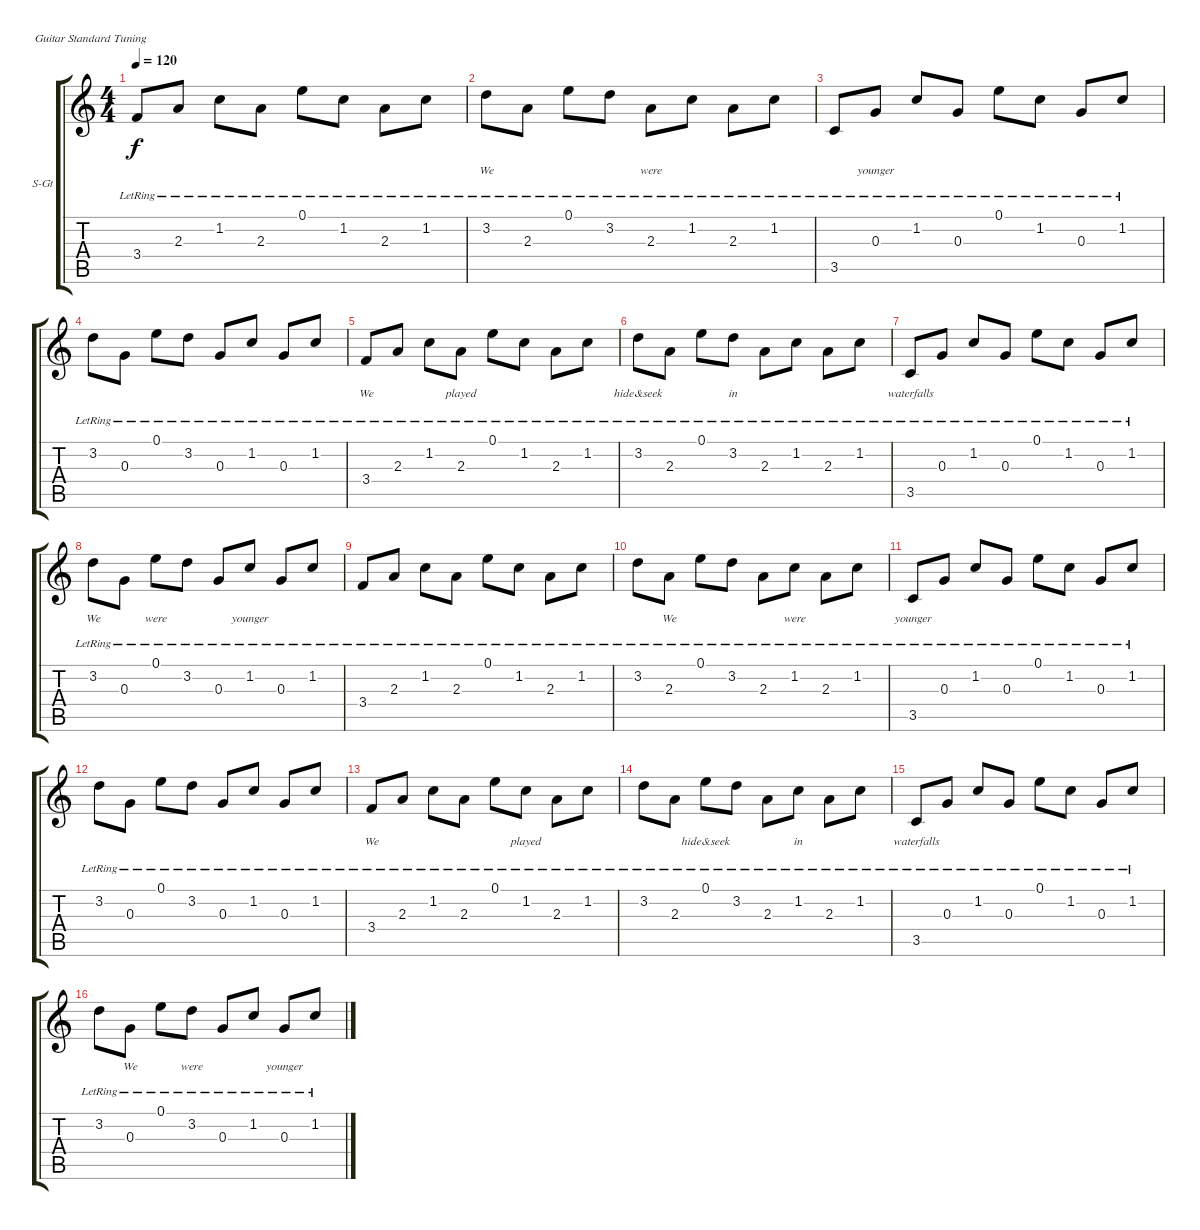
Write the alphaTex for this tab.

\defaultSystemsLayout 4
\bracketExtendMode groupsimilarinstruments
\firstSystemTrackNameOrientation horizontal
\otherSystemsTrackNameOrientation horizontal
\track ("Steel Guitar" "S-Gt") {instrument acousticguitarsteel}
\staff {score tabs}
\tuning (E4 B3 G3 D3 A2 E2)
\ts (4 4)
\tempo 120
\clef g2
\ks c
3.4{lr}.8{lyrics (0 "") lyrics (1 "") lyrics (2 "") lyrics (3 "") lyrics (4 "") dy f} 2.3{lr}.8{lyrics (0 "") lyrics (1 "") lyrics (2 "") lyrics (3 "") lyrics (4 "")} 1.2{lr}.8{lyrics (0 "") lyrics (1 "") lyrics (2 "") lyrics (3 "") lyrics (4 "")} 2.3{lr}.8{lyrics (0 "") lyrics (1 "") lyrics (2 "") lyrics (3 "") lyrics (4 "")} 0.1{lr}.8{lyrics (0 "") lyrics (1 "") lyrics (2 "") lyrics (3 "") lyrics (4 "")} 1.2{lr}.8{lyrics (0 "") lyrics (1 "") lyrics (2 "") lyrics (3 "") lyrics (4 "")} 2.3{lr}.8{lyrics (0 "") lyrics (1 "") lyrics (2 "") lyrics (3 "") lyrics (4 "")} 1.2{lr}.8{lyrics (0 "") lyrics (1 "") lyrics (2 "") lyrics (3 "") lyrics (4 "")} |
3.2{lr}.8{lyrics (0 "") lyrics (1 "We") lyrics (2 "") lyrics (3 "") lyrics (4 "")} 2.3{lr}.8{lyrics (0 "") lyrics (1 "") lyrics (2 "") lyrics (3 "") lyrics (4 "")} 0.1{lr}.8{lyrics (0 "") lyrics (1 "") lyrics (2 "") lyrics (3 "") lyrics (4 "")} 3.2{lr}.8{lyrics (0 "") lyrics (1 "") lyrics (2 "") lyrics (3 "") lyrics (4 "")} 2.3{lr}.8{lyrics (0 "") lyrics (1 "were") lyrics (2 "") lyrics (3 "") lyrics (4 "")} 1.2{lr}.8{lyrics (0 "") lyrics (1 "") lyrics (2 "") lyrics (3 "") lyrics (4 "")} 2.3{lr}.8{lyrics (0 "") lyrics (1 "") lyrics (2 "") lyrics (3 "") lyrics (4 "")} 1.2{lr}.8{lyrics (0 "") lyrics (1 "") lyrics (2 "") lyrics (3 "") lyrics (4 "")} |
3.5{lr}.8{lyrics (0 "") lyrics (1 "") lyrics (2 "") lyrics (3 "") lyrics (4 "")} 0.3{lr}.8{lyrics (0 "") lyrics (1 "younger") lyrics (2 "") lyrics (3 "") lyrics (4 "")} 1.2{lr}.8{lyrics (0 "") lyrics (1 "") lyrics (2 "") lyrics (3 "") lyrics (4 "")} 0.3{lr}.8{lyrics (0 "") lyrics (1 "") lyrics (2 "") lyrics (3 "") lyrics (4 "")} 0.1{lr}.8{lyrics (0 "") lyrics (1 "") lyrics (2 "") lyrics (3 "") lyrics (4 "")} 1.2{lr}.8{lyrics (0 "") lyrics (1 "") lyrics (2 "") lyrics (3 "") lyrics (4 "")} 0.3{lr}.8{lyrics (0 "") lyrics (1 "") lyrics (2 "") lyrics (3 "") lyrics (4 "")} 1.2{lr}.8{lyrics (0 "") lyrics (1 "") lyrics (2 "") lyrics (3 "") lyrics (4 "")} |
3.2{lr}.8{lyrics (0 "") lyrics (1 "") lyrics (2 "") lyrics (3 "") lyrics (4 "")} 0.3{lr}.8{lyrics (0 "") lyrics (1 "") lyrics (2 "") lyrics (3 "") lyrics (4 "")} 0.1{lr}.8{lyrics (0 "") lyrics (1 "") lyrics (2 "") lyrics (3 "") lyrics (4 "")} 3.2{lr}.8{lyrics (0 "") lyrics (1 "") lyrics (2 "") lyrics (3 "") lyrics (4 "")} 0.3{lr}.8{lyrics (0 "") lyrics (1 "") lyrics (2 "") lyrics (3 "") lyrics (4 "")} 1.2{lr}.8{lyrics (0 "") lyrics (1 "") lyrics (2 "") lyrics (3 "") lyrics (4 "")} 0.3{lr}.8{lyrics (0 "") lyrics (1 "") lyrics (2 "") lyrics (3 "") lyrics (4 "")} 1.2{lr}.8{lyrics (0 "") lyrics (1 "") lyrics (2 "") lyrics (3 "") lyrics (4 "")} |
3.4{lr}.8{lyrics (0 "") lyrics (1 "We") lyrics (2 "") lyrics (3 "") lyrics (4 "")} 2.3{lr}.8{lyrics (0 "") lyrics (1 "") lyrics (2 "") lyrics (3 "") lyrics (4 "")} 1.2{lr}.8{lyrics (0 "") lyrics (1 "") lyrics (2 "") lyrics (3 "") lyrics (4 "")} 2.3{lr}.8{lyrics (0 "") lyrics (1 "played") lyrics (2 "") lyrics (3 "") lyrics (4 "")} 0.1{lr}.8{lyrics (0 "") lyrics (1 "") lyrics (2 "") lyrics (3 "") lyrics (4 "")} 1.2{lr}.8{lyrics (0 "") lyrics (1 "") lyrics (2 "") lyrics (3 "") lyrics (4 "")} 2.3{lr}.8{lyrics (0 "") lyrics (1 "") lyrics (2 "") lyrics (3 "") lyrics (4 "")} 1.2{lr}.8{lyrics (0 "") lyrics (1 "") lyrics (2 "") lyrics (3 "") lyrics (4 "")} |
3.2{lr}.8{lyrics (0 "") lyrics (1 "hide&seek") lyrics (2 "") lyrics (3 "") lyrics (4 "")} 2.3{lr}.8{lyrics (0 "") lyrics (1 "") lyrics (2 "") lyrics (3 "") lyrics (4 "")} 0.1{lr}.8{lyrics (0 "") lyrics (1 "") lyrics (2 "") lyrics (3 "") lyrics (4 "")} 3.2{lr}.8{lyrics (0 "") lyrics (1 "in") lyrics (2 "") lyrics (3 "") lyrics (4 "")} 2.3{lr}.8{lyrics (0 "") lyrics (1 "") lyrics (2 "") lyrics (3 "") lyrics (4 "")} 1.2{lr}.8{lyrics (0 "") lyrics (1 "") lyrics (2 "") lyrics (3 "") lyrics (4 "")} 2.3{lr}.8{lyrics (0 "") lyrics (1 "") lyrics (2 "") lyrics (3 "") lyrics (4 "")} 1.2{lr}.8{lyrics (0 "") lyrics (1 "") lyrics (2 "") lyrics (3 "") lyrics (4 "")} |
3.5{lr}.8{lyrics (0 "") lyrics (1 "waterfalls") lyrics (2 "") lyrics (3 "") lyrics (4 "")} 0.3{lr}.8{lyrics (0 "") lyrics (1 "") lyrics (2 "") lyrics (3 "") lyrics (4 "")} 1.2{lr}.8{lyrics (0 "") lyrics (1 "") lyrics (2 "") lyrics (3 "") lyrics (4 "")} 0.3{lr}.8{lyrics (0 "") lyrics (1 "") lyrics (2 "") lyrics (3 "") lyrics (4 "")} 0.1{lr}.8{lyrics (0 "") lyrics (1 "") lyrics (2 "") lyrics (3 "") lyrics (4 "")} 1.2{lr}.8{lyrics (0 "") lyrics (1 "") lyrics (2 "") lyrics (3 "") lyrics (4 "")} 0.3{lr}.8{lyrics (0 "") lyrics (1 "") lyrics (2 "") lyrics (3 "") lyrics (4 "")} 1.2{lr}.8{lyrics (0 "") lyrics (1 "") lyrics (2 "") lyrics (3 "") lyrics (4 "")} |
3.2{lr}.8{lyrics (0 "") lyrics (1 "We") lyrics (2 "") lyrics (3 "") lyrics (4 "")} 0.3{lr}.8{lyrics (0 "") lyrics (1 "") lyrics (2 "") lyrics (3 "") lyrics (4 "")} 0.1{lr}.8{lyrics (0 "") lyrics (1 "were") lyrics (2 "") lyrics (3 "") lyrics (4 "")} 3.2{lr}.8{lyrics (0 "") lyrics (1 "") lyrics (2 "") lyrics (3 "") lyrics (4 "")} 0.3{lr}.8{lyrics (0 "") lyrics (1 "") lyrics (2 "") lyrics (3 "") lyrics (4 "")} 1.2{lr}.8{lyrics (0 "") lyrics (1 "younger") lyrics (2 "") lyrics (3 "") lyrics (4 "")} 0.3{lr}.8{lyrics (0 "") lyrics (1 "") lyrics (2 "") lyrics (3 "") lyrics (4 "")} 1.2{lr}.8{lyrics (0 "") lyrics (1 "") lyrics (2 "") lyrics (3 "") lyrics (4 "")} |
3.4{lr}.8{lyrics (0 "") lyrics (1 "") lyrics (2 "") lyrics (3 "") lyrics (4 "")} 2.3{lr}.8{lyrics (0 "") lyrics (1 "") lyrics (2 "") lyrics (3 "") lyrics (4 "")} 1.2{lr}.8{lyrics (0 "") lyrics (1 "") lyrics (2 "") lyrics (3 "") lyrics (4 "")} 2.3{lr}.8{lyrics (0 "") lyrics (1 "") lyrics (2 "") lyrics (3 "") lyrics (4 "")} 0.1{lr}.8{lyrics (0 "") lyrics (1 "") lyrics (2 "") lyrics (3 "") lyrics (4 "")} 1.2{lr}.8{lyrics (0 "") lyrics (1 "") lyrics (2 "") lyrics (3 "") lyrics (4 "")} 2.3{lr}.8{lyrics (0 "") lyrics (1 "") lyrics (2 "") lyrics (3 "") lyrics (4 "")} 1.2{lr}.8{lyrics (0 "") lyrics (1 "") lyrics (2 "") lyrics (3 "") lyrics (4 "")} |
3.2{lr}.8{lyrics (0 "") lyrics (1 "") lyrics (2 "") lyrics (3 "") lyrics (4 "")} 2.3{lr}.8{lyrics (0 "") lyrics (1 "We") lyrics (2 "") lyrics (3 "") lyrics (4 "")} 0.1{lr}.8{lyrics (0 "") lyrics (1 "") lyrics (2 "") lyrics (3 "") lyrics (4 "")} 3.2{lr}.8{lyrics (0 "") lyrics (1 "") lyrics (2 "") lyrics (3 "") lyrics (4 "")} 2.3{lr}.8{lyrics (0 "") lyrics (1 "") lyrics (2 "") lyrics (3 "") lyrics (4 "")} 1.2{lr}.8{lyrics (0 "") lyrics (1 "were") lyrics (2 "") lyrics (3 "") lyrics (4 "")} 2.3{lr}.8{lyrics (0 "") lyrics (1 "") lyrics (2 "") lyrics (3 "") lyrics (4 "")} 1.2{lr}.8{lyrics (0 "") lyrics (1 "") lyrics (2 "") lyrics (3 "") lyrics (4 "")} |
3.5{lr}.8{lyrics (0 "") lyrics (1 "younger") lyrics (2 "") lyrics (3 "") lyrics (4 "")} 0.3{lr}.8{lyrics (0 "") lyrics (1 "") lyrics (2 "") lyrics (3 "") lyrics (4 "")} 1.2{lr}.8{lyrics (0 "") lyrics (1 "") lyrics (2 "") lyrics (3 "") lyrics (4 "")} 0.3{lr}.8{lyrics (0 "") lyrics (1 "") lyrics (2 "") lyrics (3 "") lyrics (4 "")} 0.1{lr}.8{lyrics (0 "") lyrics (1 "") lyrics (2 "") lyrics (3 "") lyrics (4 "")} 1.2{lr}.8{lyrics (0 "") lyrics (1 "") lyrics (2 "") lyrics (3 "") lyrics (4 "")} 0.3{lr}.8{lyrics (0 "") lyrics (1 "") lyrics (2 "") lyrics (3 "") lyrics (4 "")} 1.2{lr}.8{lyrics (0 "") lyrics (1 "") lyrics (2 "") lyrics (3 "") lyrics (4 "")} |
3.2{lr}.8{lyrics (0 "") lyrics (1 "") lyrics (2 "") lyrics (3 "") lyrics (4 "")} 0.3{lr}.8{lyrics (0 "") lyrics (1 "") lyrics (2 "") lyrics (3 "") lyrics (4 "")} 0.1{lr}.8{lyrics (0 "") lyrics (1 "") lyrics (2 "") lyrics (3 "") lyrics (4 "")} 3.2{lr}.8{lyrics (0 "") lyrics (1 "") lyrics (2 "") lyrics (3 "") lyrics (4 "")} 0.3{lr}.8{lyrics (0 "") lyrics (1 "") lyrics (2 "") lyrics (3 "") lyrics (4 "")} 1.2{lr}.8{lyrics (0 "") lyrics (1 "") lyrics (2 "") lyrics (3 "") lyrics (4 "")} 0.3{lr}.8{lyrics (0 "") lyrics (1 "") lyrics (2 "") lyrics (3 "") lyrics (4 "")} 1.2{lr}.8{lyrics (0 "") lyrics (1 "") lyrics (2 "") lyrics (3 "") lyrics (4 "")} |
3.4{lr}.8{lyrics (0 "") lyrics (1 "We") lyrics (2 "") lyrics (3 "") lyrics (4 "")} 2.3{lr}.8{lyrics (0 "") lyrics (1 "") lyrics (2 "") lyrics (3 "") lyrics (4 "")} 1.2{lr}.8{lyrics (0 "") lyrics (1 "") lyrics (2 "") lyrics (3 "") lyrics (4 "")} 2.3{lr}.8{lyrics (0 "") lyrics (1 "") lyrics (2 "") lyrics (3 "") lyrics (4 "")} 0.1{lr}.8{lyrics (0 "") lyrics (1 "") lyrics (2 "") lyrics (3 "") lyrics (4 "")} 1.2{lr}.8{lyrics (0 "") lyrics (1 "played") lyrics (2 "") lyrics (3 "") lyrics (4 "")} 2.3{lr}.8{lyrics (0 "") lyrics (1 "") lyrics (2 "") lyrics (3 "") lyrics (4 "")} 1.2{lr}.8{lyrics (0 "") lyrics (1 "") lyrics (2 "") lyrics (3 "") lyrics (4 "")} |
3.2{lr}.8{lyrics (0 "") lyrics (1 "") lyrics (2 "") lyrics (3 "") lyrics (4 "")} 2.3{lr}.8{lyrics (0 "") lyrics (1 "") lyrics (2 "") lyrics (3 "") lyrics (4 "")} 0.1{lr}.8{lyrics (0 "") lyrics (1 "hide&seek") lyrics (2 "") lyrics (3 "") lyrics (4 "")} 3.2{lr}.8{lyrics (0 "") lyrics (1 "") lyrics (2 "") lyrics (3 "") lyrics (4 "")} 2.3{lr}.8{lyrics (0 "") lyrics (1 "") lyrics (2 "") lyrics (3 "") lyrics (4 "")} 1.2{lr}.8{lyrics (0 "") lyrics (1 "in") lyrics (2 "") lyrics (3 "") lyrics (4 "")} 2.3{lr}.8{lyrics (0 "") lyrics (1 "") lyrics (2 "") lyrics (3 "") lyrics (4 "")} 1.2{lr}.8{lyrics (0 "") lyrics (1 "") lyrics (2 "") lyrics (3 "") lyrics (4 "")} |
3.5{lr}.8{lyrics (0 "") lyrics (1 "waterfalls") lyrics (2 "") lyrics (3 "") lyrics (4 "")} 0.3{lr}.8{lyrics (0 "") lyrics (1 "") lyrics (2 "") lyrics (3 "") lyrics (4 "")} 1.2{lr}.8{lyrics (0 "") lyrics (1 "") lyrics (2 "") lyrics (3 "") lyrics (4 "")} 0.3{lr}.8{lyrics (0 "") lyrics (1 "") lyrics (2 "") lyrics (3 "") lyrics (4 "")} 0.1{lr}.8{lyrics (0 "") lyrics (1 "") lyrics (2 "") lyrics (3 "") lyrics (4 "")} 1.2{lr}.8{lyrics (0 "") lyrics (1 "") lyrics (2 "") lyrics (3 "") lyrics (4 "")} 0.3{lr}.8{lyrics (0 "") lyrics (1 "") lyrics (2 "") lyrics (3 "") lyrics (4 "")} 1.2{lr}.8{lyrics (0 "") lyrics (1 "") lyrics (2 "") lyrics (3 "") lyrics (4 "")} |
3.2{lr}.8{lyrics (0 "") lyrics (1 "") lyrics (2 "") lyrics (3 "") lyrics (4 "")} 0.3{lr}.8{lyrics (0 "") lyrics (1 "We") lyrics (2 "") lyrics (3 "") lyrics (4 "")} 0.1{lr}.8{lyrics (0 "") lyrics (1 "") lyrics (2 "") lyrics (3 "") lyrics (4 "")} 3.2{lr}.8{lyrics (0 "") lyrics (1 "were") lyrics (2 "") lyrics (3 "") lyrics (4 "")} 0.3{lr}.8{lyrics (0 "") lyrics (1 "") lyrics (2 "") lyrics (3 "") lyrics (4 "")} 1.2{lr}.8{lyrics (0 "") lyrics (1 "") lyrics (2 "") lyrics (3 "") lyrics (4 "")} 0.3{lr}.8{lyrics (0 "") lyrics (1 "younger") lyrics (2 "") lyrics (3 "") lyrics (4 "")} 1.2{lr}.8{lyrics (0 "") lyrics (1 "") lyrics (2 "") lyrics (3 "") lyrics (4 "")}
